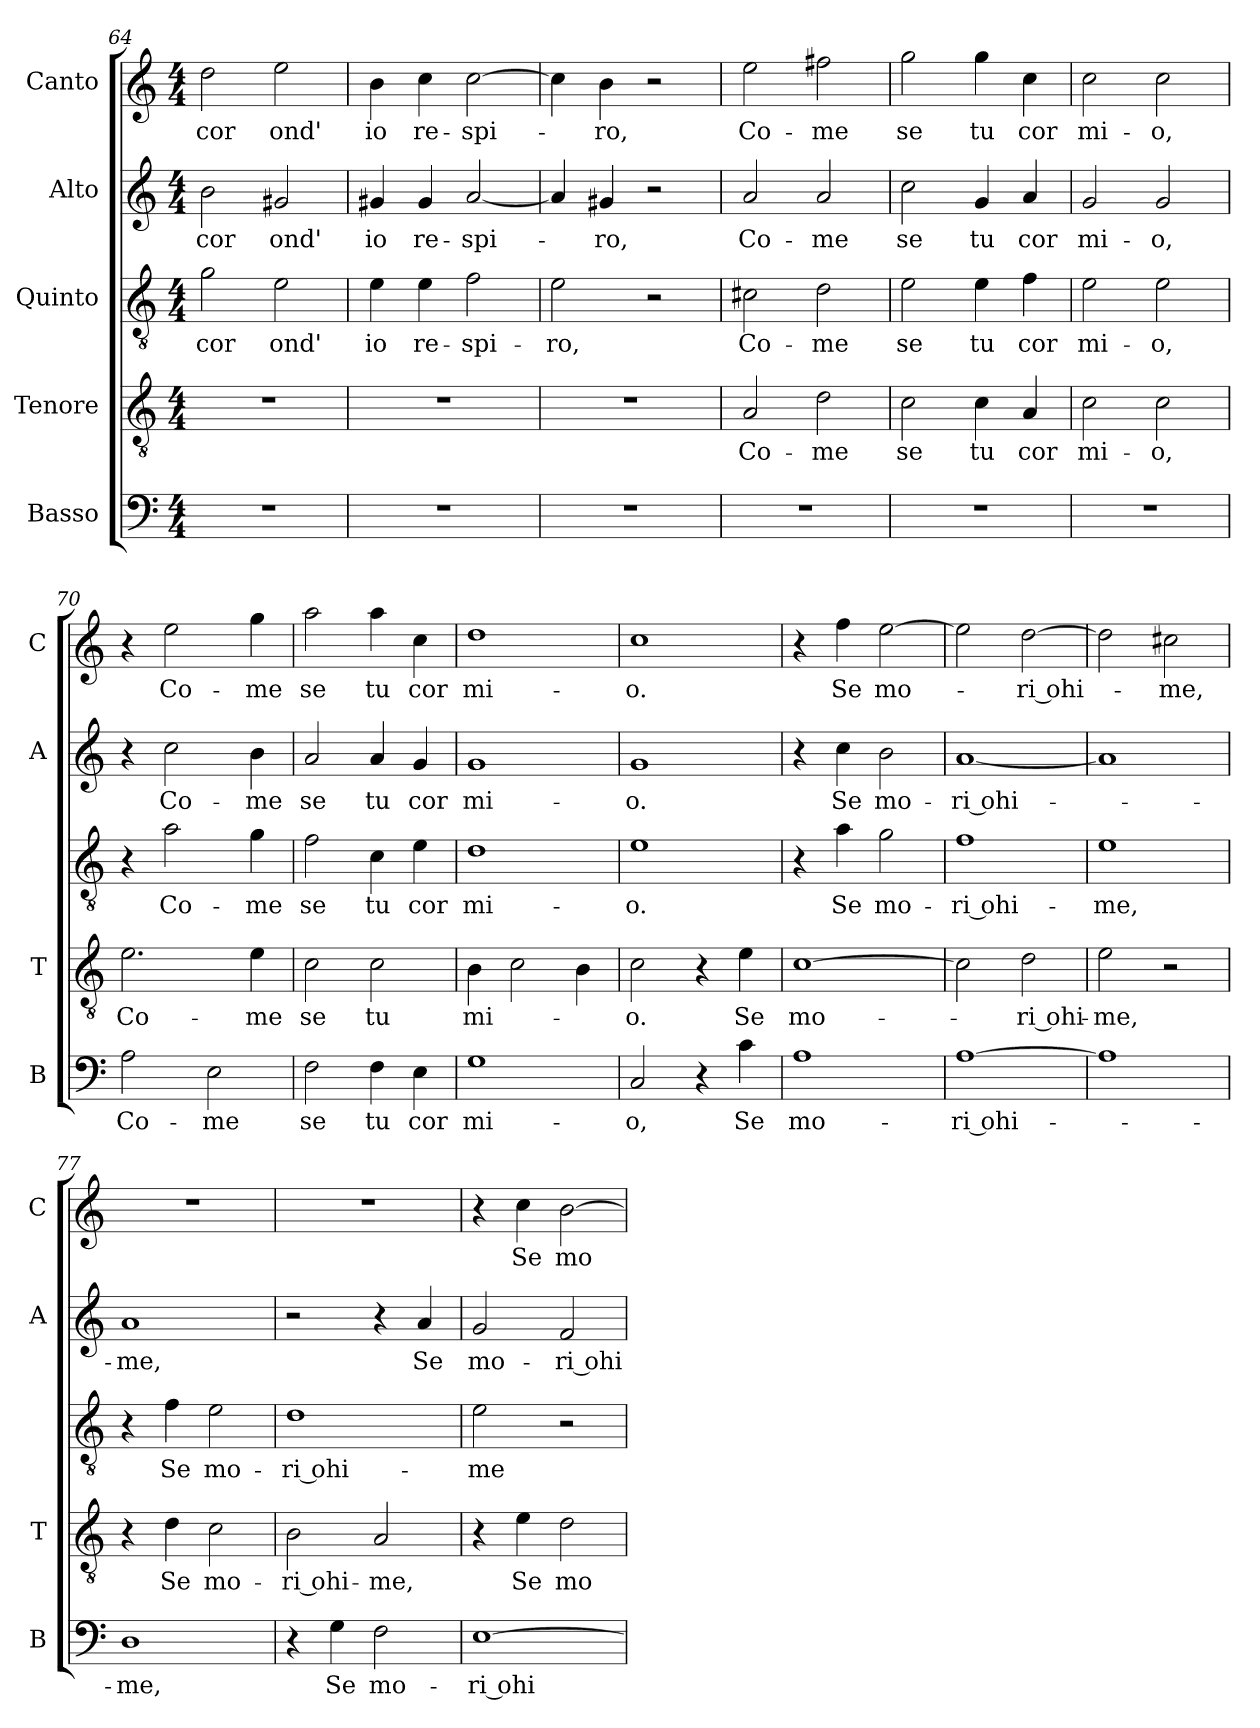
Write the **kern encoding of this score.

**kern	**text	**kern	**text	**kern	**text	**kern	**text	**kern	**text
*part5	*part5	*part4	*part4	*part3	*part3	*part2	*part2	*part1	*part1
*staff5	*staff5	*staff4	*staff4	*staff3	*staff3	*staff2	*staff2	*staff1	*staff1
*I"Basso	*	*I"Tenore	*	*I"Quinto	*	*I"Alto	*	*I"Canto	*
*I'B	*	*I'T	*	*	*	*I'A	*	*I'C	*
!!LO:LB:g=z
*clefF4	*	*clefGv2	*	*clefGv2	*	*clefG2	*	*clefG2	*
*k[]	*	*k[]	*	*k[]	*	*k[]	*	*k[]	*
*C:	*	*C:	*	*C:	*	*C:	*	*C:	*
*M4/4	*	*M4/4	*	*M4/4	*	*M4/4	*	*M4/4	*
=64	=64	=64	=64	=64	=64	=64	=64	=64	=64
!	!	!	!	!	!LO:LY:b	!	!LO:LY:b	!	!LO:LY:b
1r	.	1r	.	2g\	cor	2b\	cor	2dd\	cor
!	!	!	!	!	!LO:LY:b	!	!LO:LY:b	!	!LO:LY:b
.	.	.	.	2e\	ond'	2g#X/	ond'	2ee\	ond'
=65	=65	=65	=65	=65	=65	=65	=65	=65	=65
!	!	!	!	!	!LO:LY:b	!	!LO:LY:b	!	!LO:LY:b
1r	.	1r	.	4e\	io	4g#X/	io	4b\	io
!	!	!	!	!	!LO:LY:b	!	!LO:LY:b	!	!LO:LY:b
.	.	.	.	4e\	re-	4g#/	re-	4cc\	re-
!	!	!	!	!	!LO:LY:b	!	!LO:LY:b	!	!LO:LY:b
.	.	.	.	2f\	-spi-	[2a/	-spi-	[2cc\	-spi-
=66	=66	=66	=66	=66	=66	=66	=66	=66	=66
!	!	!	!	!	!LO:LY:b	!	!	!	!
1r	.	1r	.	2e\	-ro,	4a/]	.	4cc\]	.
!	!	!	!	!	!	!	!LO:LY:b	!	!LO:LY:b
.	.	.	.	.	.	4g#X/	-ro,	4b\	-ro,
.	.	.	.	2r	.	2r	.	2r	.
=67	=67	=67	=67	=67	=67	=67	=67	=67	=67
!	!	!	!LO:LY:b	!	!LO:LY:b	!	!LO:LY:b	!	!LO:LY:b
1r	.	2A/	Co-	2c#X\	Co-	2a/	Co-	2ee\	Co-
!	!	!	!LO:LY:b	!	!LO:LY:b	!	!LO:LY:b	!	!LO:LY:b
.	.	2d\	-me	2d\	-me	2a/	-me	2ff#X\	-me
=68	=68	=68	=68	=68	=68	=68	=68	=68	=68
!	!	!	!LO:LY:b	!	!LO:LY:b	!	!LO:LY:b	!	!LO:LY:b
1r	.	2c\	se	2e\	se	2cc\	se	2gg\	se
!	!	!	!LO:LY:b	!	!LO:LY:b	!	!LO:LY:b	!	!LO:LY:b
.	.	4c\	tu	4e\	tu	4g/	tu	4gg\	tu
!	!	!	!LO:LY:b	!	!LO:LY:b	!	!LO:LY:b	!	!LO:LY:b
.	.	4A/	cor	4f\	cor	4a/	cor	4cc\	cor
=69	=69	=69	=69	=69	=69	=69	=69	=69	=69
!	!	!	!LO:LY:b	!	!LO:LY:b	!	!LO:LY:b	!	!LO:LY:b
1r	.	2c\	mi-	2e\	mi-	2g/	mi-	2cc\	mi-
!	!	!	!LO:LY:b	!	!LO:LY:b	!	!LO:LY:b	!	!LO:LY:b
.	.	2c\	-o,	2e\	-o,	2g/	-o,	2cc\	-o,
=70	=70	=70	=70	=70	=70	=70	=70	=70	=70
!	!LO:LY:b	!	!LO:LY:b	!	!	!	!	!	!
2A\	Co-	2.e\	Co-	4r	.	4r	.	4r	.
!	!	!	!	!	!LO:LY:b	!	!LO:LY:b	!	!LO:LY:b
.	.	.	.	2a\	Co-	2cc\	Co-	2ee\	Co-
!	!LO:LY:b	!	!	!	!	!	!	!	!
2E\	-me	.	.	.	.	.	.	.	.
!	!	!	!LO:LY:b	!	!LO:LY:b	!	!LO:LY:b	!	!LO:LY:b
.	.	4e\	-me	4g\	-me	4b\	-me	4gg\	-me
=71	=71	=71	=71	=71	=71	=71	=71	=71	=71
!	!LO:LY:b	!	!LO:LY:b	!	!LO:LY:b	!	!LO:LY:b	!	!LO:LY:b
2F\	se	2c\	se	2f\	se	2a/	se	2aa\	se
!	!LO:LY:b	!	!LO:LY:b	!	!LO:LY:b	!	!LO:LY:b	!	!LO:LY:b
4F\	tu	2c\	tu	4c\	tu	4a/	tu	4aa\	tu
!	!LO:LY:b	!	!	!	!LO:LY:b	!	!LO:LY:b	!	!LO:LY:b
4E\	cor	.	.	4e\	cor	4g/	cor	4cc\	cor
=72	=72	=72	=72	=72	=72	=72	=72	=72	=72
!	!LO:LY:b	!	!LO:LY:b	!	!LO:LY:b	!	!LO:LY:b	!	!LO:LY:b
1G	mi-	4B\	mi-	1d	mi-	1g	mi-	1dd	mi-
.	.	2c\	.	.	.	.	.	.	.
.	.	4B\	.	.	.	.	.	.	.
!!LO:PB:g=z
=73	=73	=73	=73	=73	=73	=73	=73	=73	=73
!	!LO:LY:b	!	!LO:LY:b	!	!LO:LY:b	!	!LO:LY:b	!	!LO:LY:b
2C/	-o,	2c\	-o.	1e	-o.	1g	-o.	1cc	-o.
4r	.	4r	.	.	.	.	.	.	.
!	!LO:LY:b	!	!LO:LY:b	!	!	!	!	!	!
4c\	Se	4e\	Se	.	.	.	.	.	.
=74	=74	=74	=74	=74	=74	=74	=74	=74	=74
!	!LO:LY:b	!	!LO:LY:b	!	!	!	!	!	!
1A	mo-	[1c	mo-	4r	.	4r	.	4r	.
!	!	!	!	!	!LO:LY:b	!	!LO:LY:b	!	!LO:LY:b
.	.	.	.	4a\	Se	4cc\	Se	4ff\	Se
!	!	!	!	!	!LO:LY:b	!	!LO:LY:b	!	!LO:LY:b
.	.	.	.	2g\	mo-	2b\	mo-	[2ee\	mo-
=75	=75	=75	=75	=75	=75	=75	=75	=75	=75
!	!LO:LY:b	!	!	!	!LO:LY:b	!	!LO:LY:b	!	!
[1A	-ri ohi-	2c\]	.	1f	-ri ohi-	[1a	-ri ohi-	2ee\]	.
!	!	!	!LO:LY:b	!	!	!	!	!	!LO:LY:b
.	.	2d\	-ri ohi-	.	.	.	.	[2dd\	-ri ohi-
=76	=76	=76	=76	=76	=76	=76	=76	=76	=76
!	!	!	!LO:LY:b	!	!LO:LY:b	!	!	!	!
1A]	.	2e\	-me,	1e	-me,	1a]	.	2dd\]	.
!	!	!	!	!	!	!	!	!	!LO:LY:b
.	.	2r	.	.	.	.	.	2cc#X\	-me,
=77	=77	=77	=77	=77	=77	=77	=77	=77	=77
!	!LO:LY:b	!	!	!	!	!	!LO:LY:b	!	!
1D	-me,	4r	.	4r	.	1a	-me,	1r	.
!	!	!	!LO:LY:b	!	!LO:LY:b	!	!	!	!
.	.	4d\	Se	4f\	Se	.	.	.	.
!	!	!	!LO:LY:b	!	!LO:LY:b	!	!	!	!
.	.	2c\	mo-	2e\	mo-	.	.	.	.
=78	=78	=78	=78	=78	=78	=78	=78	=78	=78
!	!	!	!LO:LY:b	!	!LO:LY:b	!	!	!	!
4r	.	2B\	-ri ohi-	1d	-ri ohi-	2r	.	1r	.
!	!LO:LY:b	!	!	!	!	!	!	!	!
4G\	Se	.	.	.	.	.	.	.	.
!	!LO:LY:b	!	!LO:LY:b	!	!	!	!	!	!
2F\	mo-	2A/	-me,	.	.	4r	.	.	.
!	!	!	!	!	!	!	!LO:LY:b	!	!
.	.	.	.	.	.	4a/	Se	.	.
=79	=79	=79	=79	=79	=79	=79	=79	=79	=79
!	!LO:LY:b	!	!	!	!LO:LY:b	!	!LO:LY:b	!	!
[1E	-ri ohi-	4r	.	2e\	-me	2g/	mo-	4r	.
!	!	!	!LO:LY:b	!	!	!	!	!	!LO:LY:b
.	.	4e\	Se	.	.	.	.	4cc\	Se
!	!	!	!LO:LY:b	!	!	!	!LO:LY:b	!	!LO:LY:b
.	.	2d\	mo-	2r	.	2f/	-ri ohi-	[2b\	mo-
=	=	=	=	=	=	=	=	=	=
*-	*-	*-	*-	*-	*-	*-	*-	*-	*-
